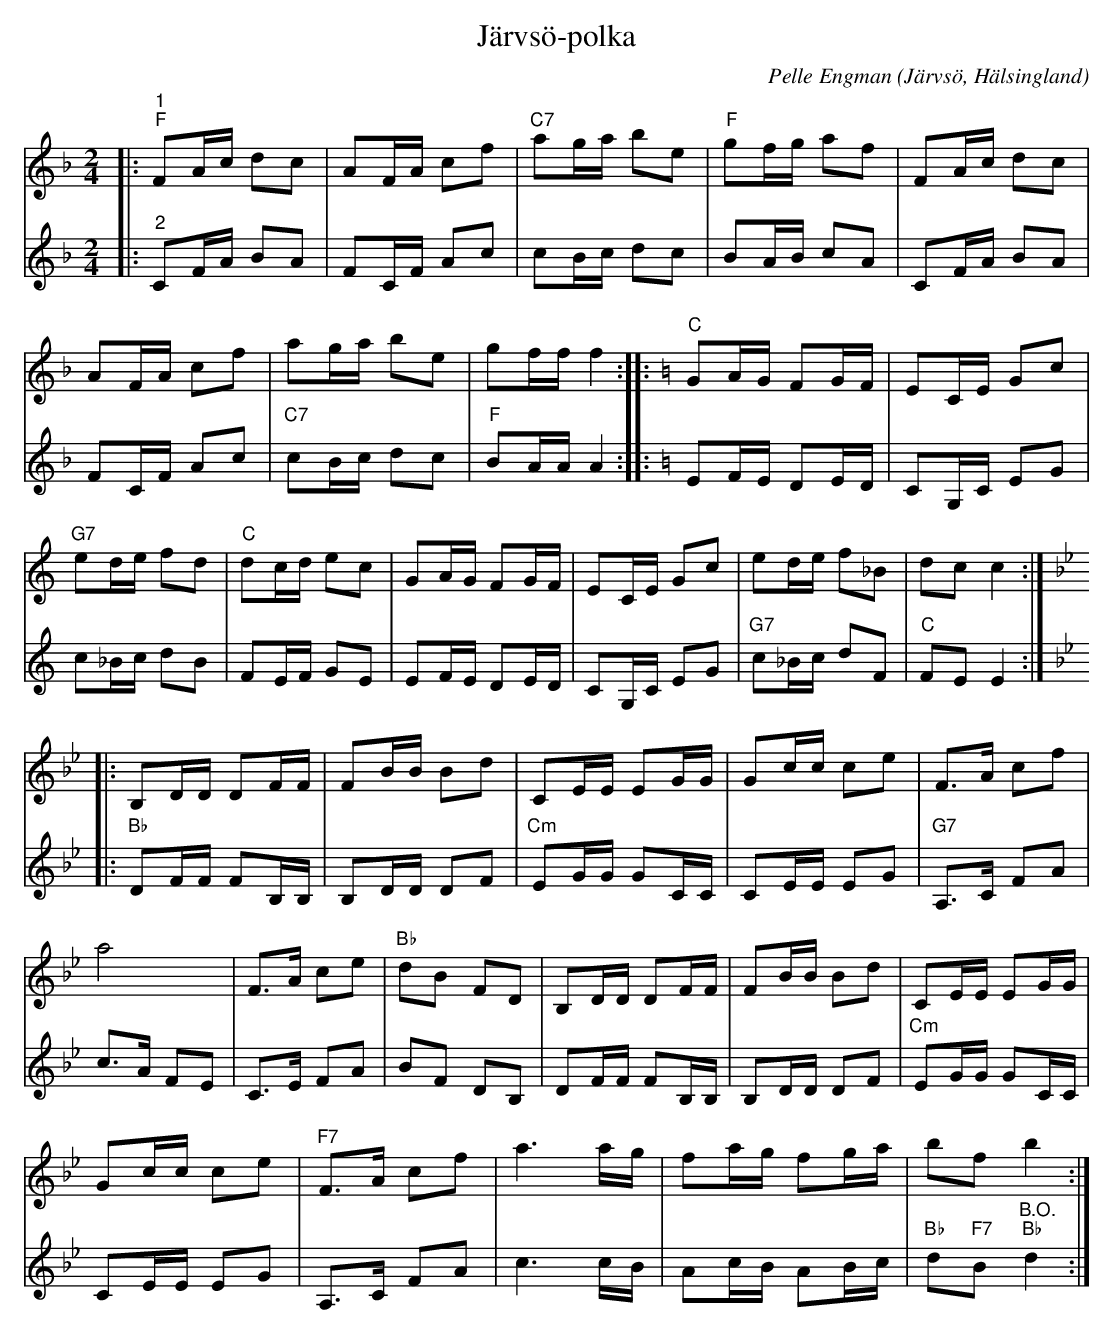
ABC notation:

X:1
T:Järvsö-polka
O:Järvsö, Hälsingland
C:Pelle Engman
L:1/8
M:2/4
K:F
V:1
|:"^1""F" FA/c/ dc | AF/A/ cf |"C7" ag/a/ be |"F" gf/g/ af | FA/c/ dc |
AF/A/ cf | ag/a/ be | gf/f/ f2 ::[K:C]"C" GA/G/ FG/F/ | EC/E/ Gc |
"G7" ed/e/ fd |"C" dc/d/ ec | GA/G/ FG/F/ | EC/E/ Gc | ed/e/ f_B | dc c2 ::
[K:Bb] B,D/D/ DF/F/ | FB/B/ Bd | CE/E/ EG/G/ | Gc/c/ ce | F>A cf |
a4 | F>A ce |"Bb" dB FD | B,D/D/ DF/F/ | FB/B/ Bd | CE/E/ EG/G/ |
Gc/c/ ce |"F7" F>A cf | a3 a/g/ | fa/g/ fg/a/ | bf b2 :|
V:2
|:"^2" CF/A/ BA | FC/F/ Ac | cB/c/ dc | BA/B/ cA | CF/A/ BA |
FC/F/ Ac |"C7" cB/c/ dc | "F" BA/A/ A2 ::[K:C] EF/E/ DE/D/ | CG,/C/ EG |
 c_B/c/ dB | FE/F/ GE | EF/E/ DE/D/ | CG,/C/ EG | "G7" c_B/c/ dF |"C" FE E2 ::
[K:Bb]"Bb" DF/F/ FB,/B,/ | B,D/D/ DF |"Cm" EG/G/ GC/C/ | CE/E/ EG | "G7" A,>C FA |
c>A FE | C>E FA | BF DB, | DF/F/ FB,/B,/ | B,D/D/ DF |"Cm" EG/G/ GC/C/ |
CE/E/ EG | A,>C FA | c3 c/B/ | Ac/B/ AB/c/ |"Bb" d"F7"B"^B.O.""Bb" d2 :|
